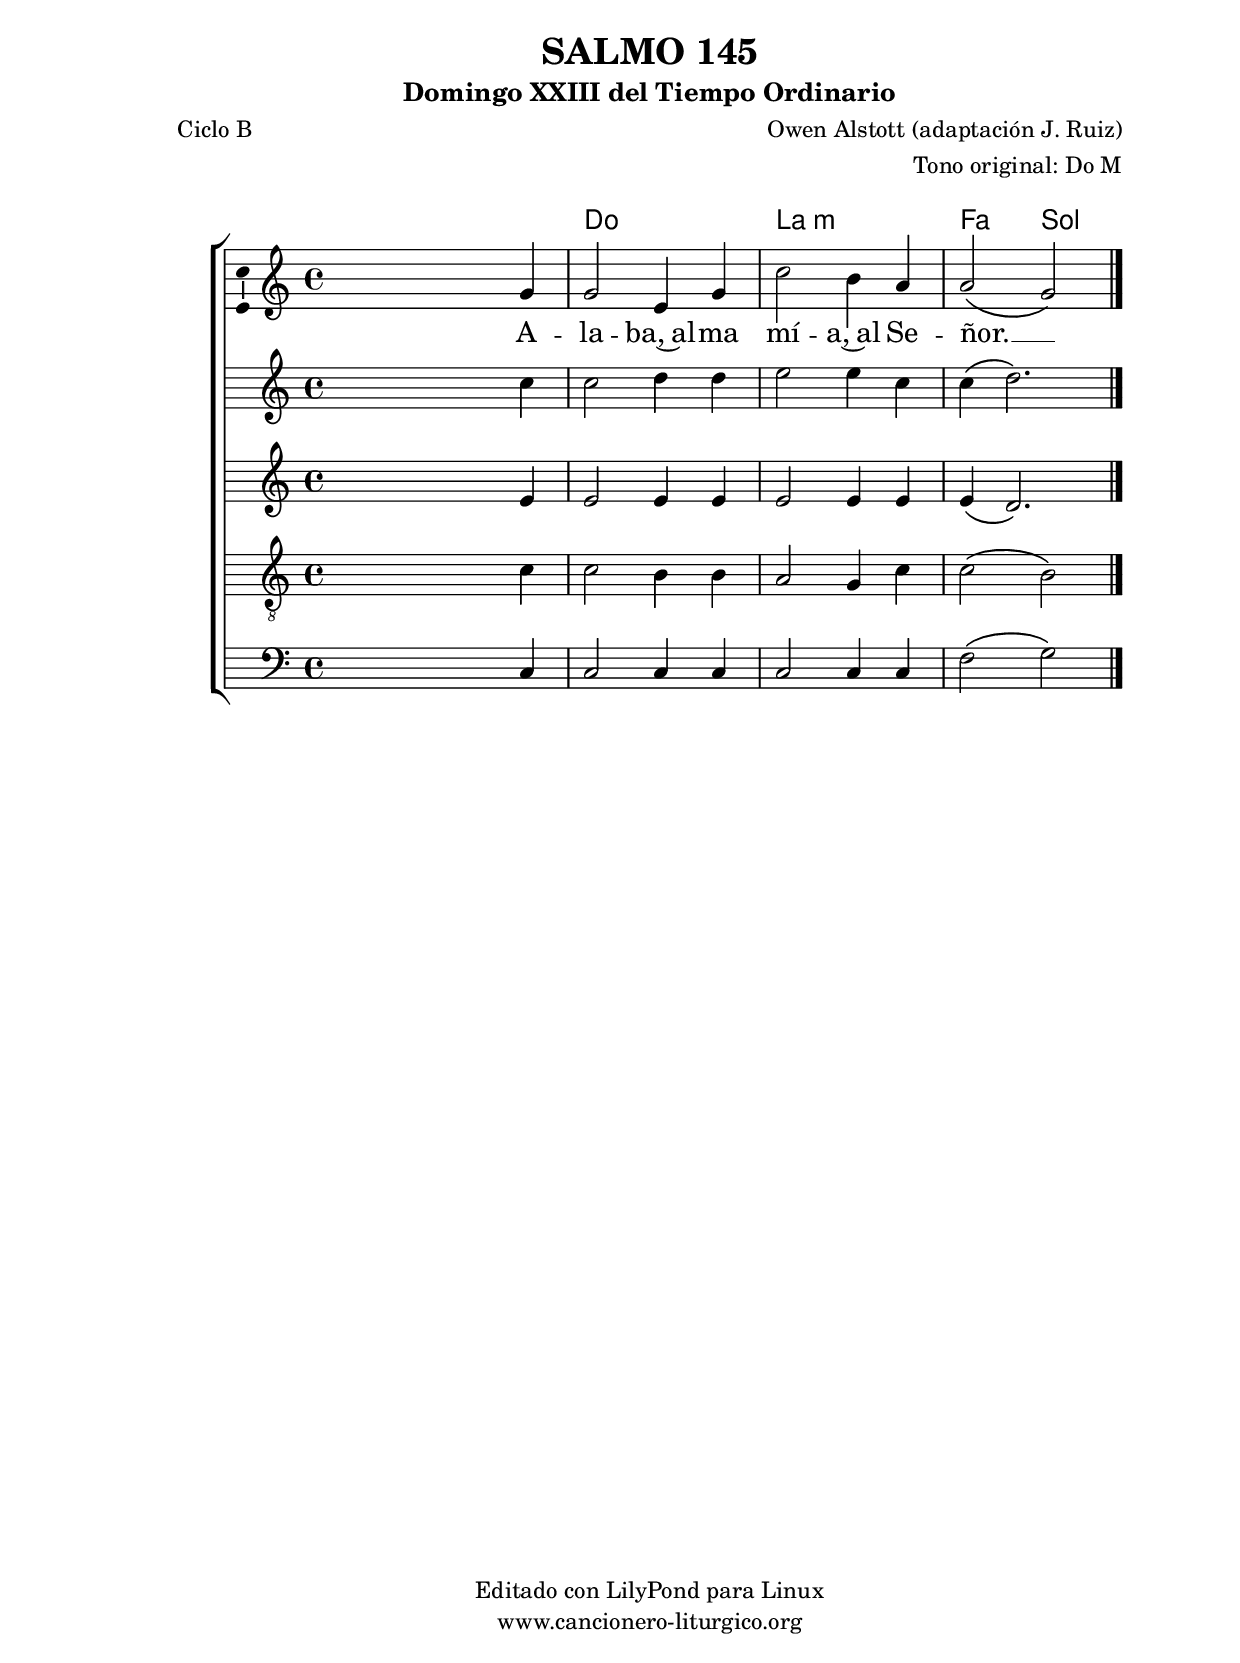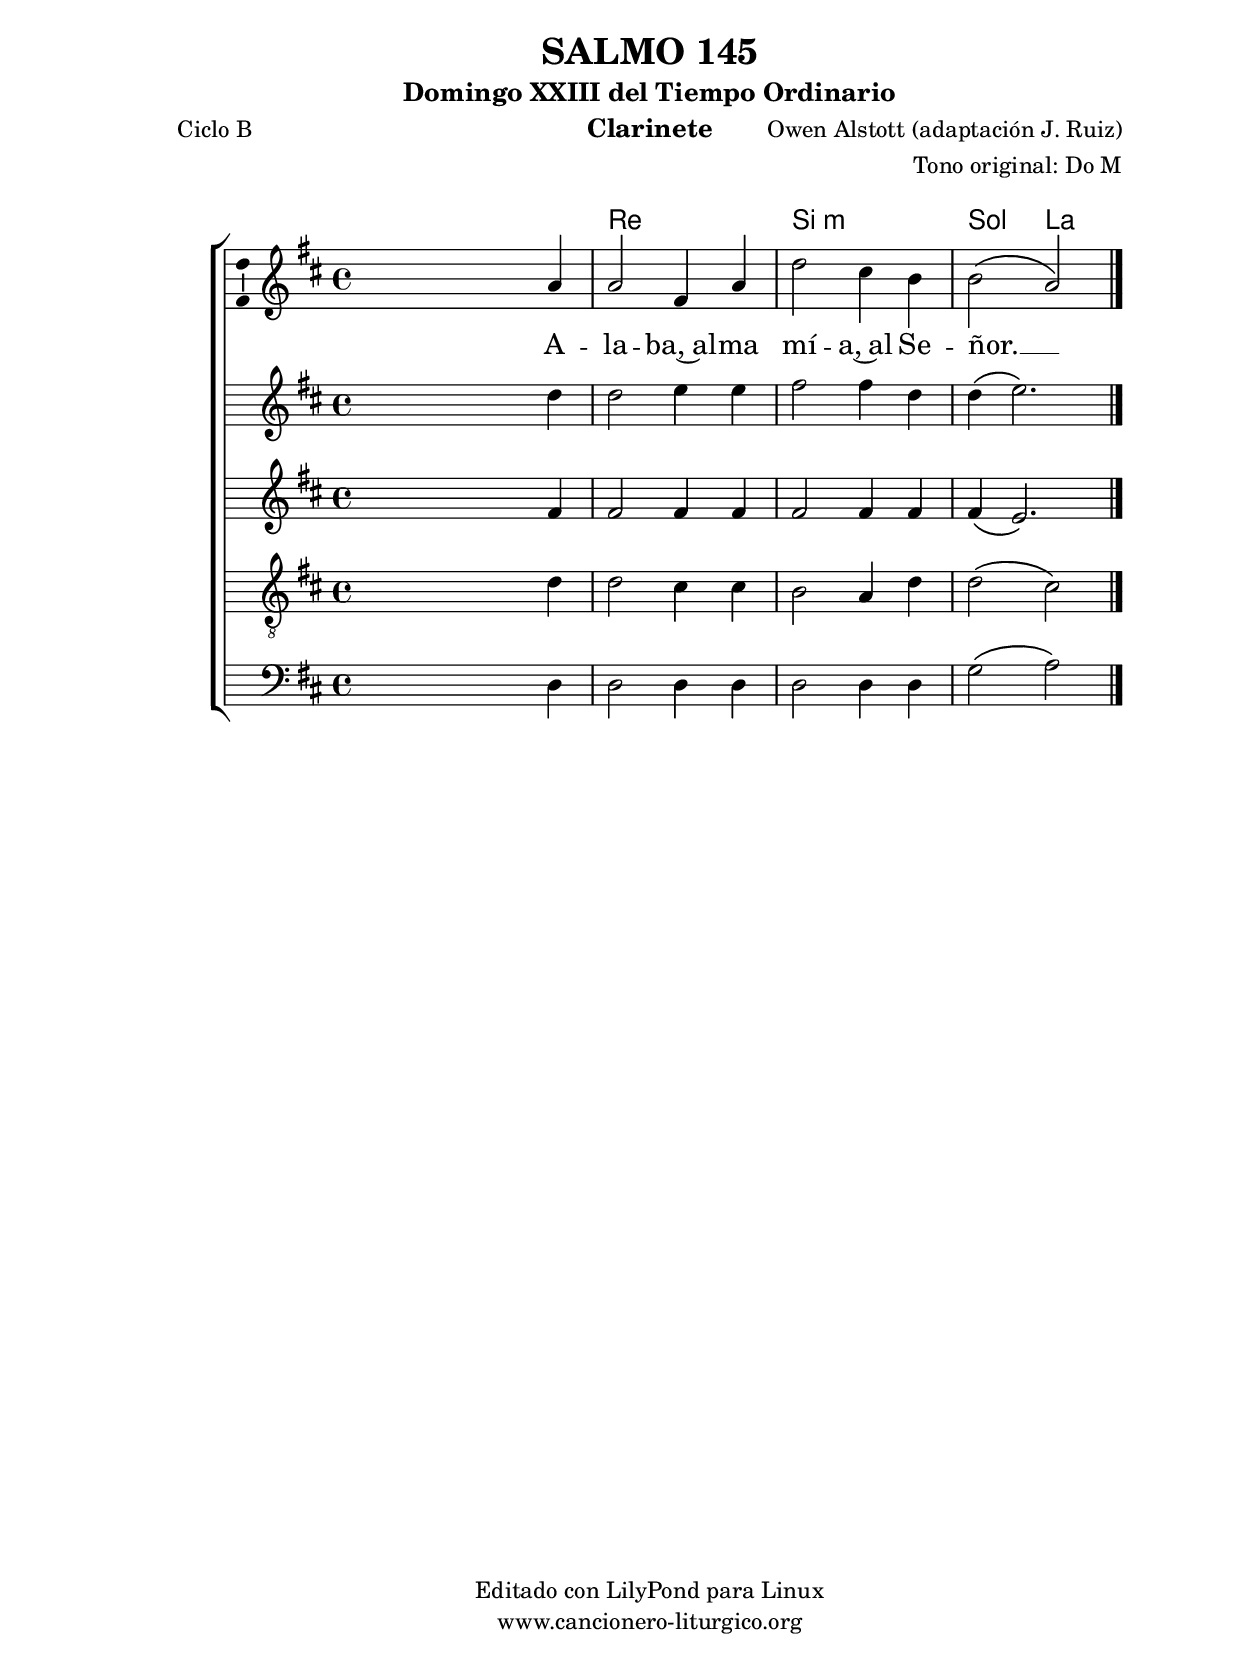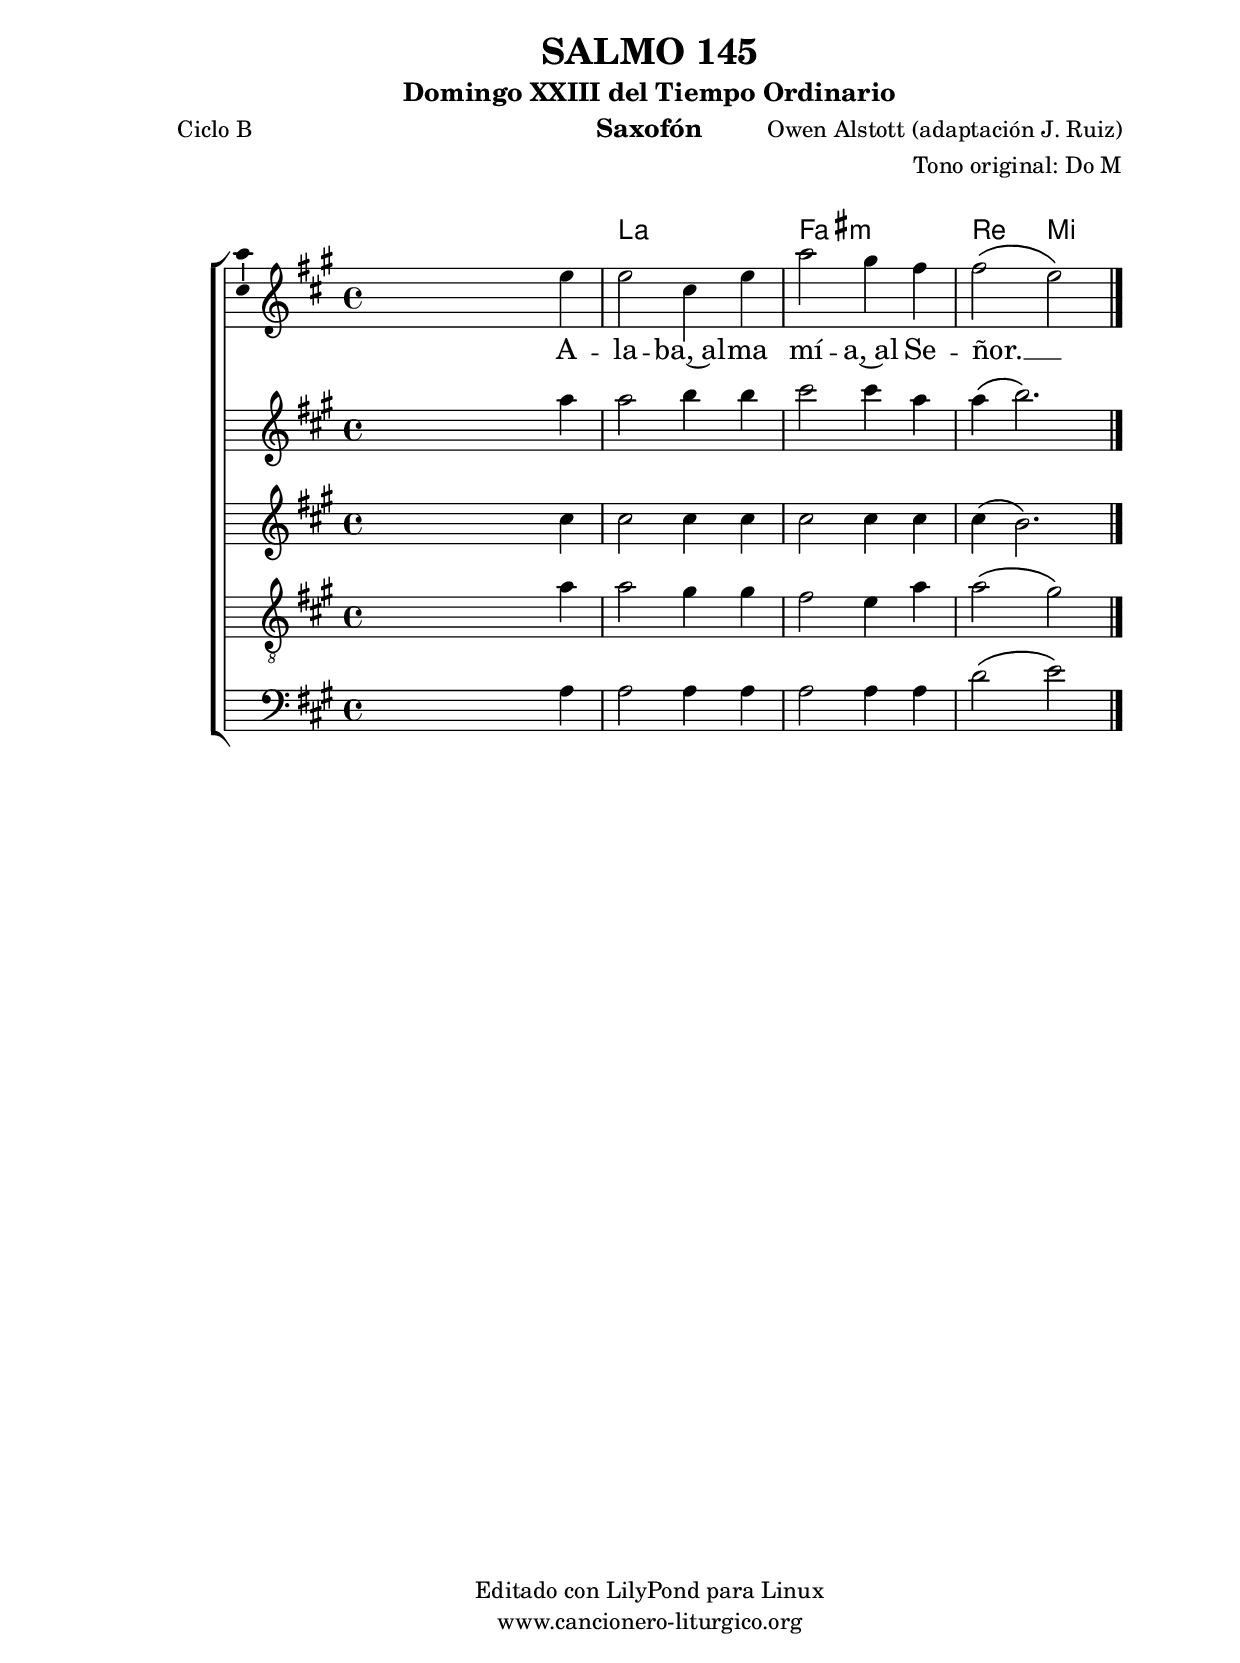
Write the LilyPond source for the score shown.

%
%para convertir .midi en .wav:
%timidity filename.midi -Ow -o finename.wav
%
%
%Para convertir de .wav a .mp3:
%lame -h -m j filename.wav
%
%
%para escuchar el midi:
%timidity nombrefichero.midi
%


%versión de lilypond para la que se ha escrito esta partitura:
\version "2.16.0"

	%Tamaño papel
	#(set-default-paper-size "a4")
	%Tamaño partitura
	#(set-global-staff-size 20)
	%No responde al pulsar sobre una nota
	#(ly:set-option 'point-and-click #f)

%parámetros del encabezamiento:
\header {
	title = "SALMO 145"
	subtitle = "Domingo XXIII del Tiempo Ordinario"
	composer = "Owen Alstott (adaptación J. Ruiz)"
	poet = "Ciclo B"
	meter = ""
	arranger = "Tono original: Do M"
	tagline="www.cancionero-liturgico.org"
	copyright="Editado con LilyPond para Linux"
	tiempo = "Ordinario"
	usos = "Salmo"
	letra = "Alaba, alma mía, al Señor."
	}

%parámetros asociados al papel:
\paper  {
	oddHeaderMarkup = \markup {\fill-line { \on-the-fly #not-first-page \fromproperty #'header:title \on-the-fly #not-first-page \fromproperty #'header:composer }}
	evenHeaderMarkup = \markup {\fill-line { \fromproperty #'header:composer \fromproperty #'header:title }}
	#(set-paper-size "a4")
	print-page-number = ##f
	first-page-number = 1
	print-first-page-number = ##f
%	head-separation = 3.0 \cm
	top-margin = 2.0 \cm
	bottom-margin = 0.5\cm
%%%	bottom-margin = -1.0\cm
	left-margin = 3.0 \cm
	line-width = 16.0 \cm 
	indent = 8\mm
	interscoreline = 2.\mm
	between-system-space = 15\mm
%	para que las partituras no llenen la hoja:
	ragged-bottom = ##t
%	idem para la última hoja:
	ragged-last-bottom = ##f
%	para que las partituras llenen el ancho del papel:
	ragged-last = ##f
	after-title-space = 2.5 \cm
%page-count=1
%system-count=8

	%Flexible Vertical Spacing
%	markup-markup-spacing =
%	#'((basic-distance . 15) (minimum-distance . 15) (padding . 3))
	markup-system-spacing =
	#'((basic-distance . 15) (minimum-distance . 15) (padding . 3))
	system-system-spacing =
	#'((basic-distance . 15) (minimum-distance . 15) (padding . 3))
	score-system-spacing =
	#'((basic-distance . 15) (minimum-distance . 15) (padding . 5))
%	top-system-spacing = % header
%	#'((basic-distance . 8) (minimum-distance . 0) (padding . 3))
%	top-markup-spacing =
%	#'((basic-distance . 20) (minimum-distance . 20) (padding . 3))
	last-bottom-spacing = % footer
	#'((basic-distance . 5) (minimum-distance . 5) (padding . 3))
%	score-markup-spacing =
%	#'((basic-distance . 16) (minimum-distance . 13) (padding . 3))

	}


%parámetros que afectan a toda la partitura:
global =  {
	%clave de sol (G):
	\clef G
	%armadura:
%	\transpose e f
	\key c \major
	\tempo 4=100
	\set Score.tempoHideNote = ##t
	}


acordes = {
	\italianChords
	\chordmode {
%	\transpose e f
{

s1 c1 a:m f2 g

	}
	}
}


melodia = 
%	\transpose e f
{
	\relative c''{

\time 4/4

s2. g4
g2 e4 g
c2 b4 a
a2 \(g\)

	\bar "|."
	}
	}


melodiadisc = 
%	\transpose e f
{
	\relative c''{
	\time 4/4

s2. c4
c2  d4 d
e2 e4 c
c4 \(d2.\)

	\bar "|."
	}
	}

melodiados = 
%	\transpose e f
{
	\relative c'{
	\time 4/4

s2. e4
e2 e4 e
e2 e4 e
e4 \(d2.\)

	\bar "|."
	}
	}


melodiatres = 
%	\transpose e f
{
	\relative c'{

%clave de fa (F):
%\clef F
\clef "G_8"

	\time 4/4

s2. c4
c2 b4 b
a2 g4 c
c2 \(b\)

	\bar "|."
	}
	}

melodiacuatro = 
%	\transpose e f
{
	\relative c{

%clave de fa (F):
\clef F

	\time 4/4

s2. c4
c2 c4 c
c2 c4 c
f2 \(g\)

	\bar "|."
	}
	}


texto = \lyricmode {
A -- la -- ba,~al -- ma mí -- a,~al Se -- ñor. __ _
	}


acordesStaff = \context ChordNames = acordesStaff <<
	\set chordChanges = ##t
	\acordes
	>>


vozStaff = \context Voice = vozStaff
\with {\consists "Ambitus_engraver"}
<<
%	\set Staff.instrumentName = ""
%	\set Staff.shortInstrumentName = ""
%	\set Staff.midiInstrument = #"clarinet"
%	\set Staff.midiInstrument = #"cello"
%	\set Staff.midiInstrument = #"flute"
	\set Staff.midiInstrument = #"electric guitar (jazz)"
%	\set Staff.midiInstrument = #"english horn"
%	\set Staff.midiInstrument = #"violin"
%	\set Staff.midiInstrument = #"glockenspiel"
	\set Staff.midiMinimumVolume = #0.7
	\set Staff.midiMaximumVolume = #0.9
	\global
	\melodia
	>>

vozdiscStaff = \context Voice = vozdiscStaff
<<
%	\set Staff.instrumentName = "Saxofón"
%	\set Staff.shortInstrumentName = "S"
	\override Staff.StaffSymbol #'staff-space = #(magstep -0.35)
	\set Staff.midiInstrument = #"violin"
	\set Staff.midiMinimumVolume = #0.4
	\set Staff.midiMaximumVolume = #0.5
%Cambio tono para saxofón (DESDE tono de clarinete)
%El segundo comando escribe la partitura en el tono del saxofón
%El primer comando hace que el fichero midi, a pesar de lo anterior, suene en el mismo tono que el resto de la partitura
%%%%%\transposition f'
%%%%%\transpose d a,
{
	\global
	\melodiadisc
}
	>>

vozdosStaff = \context Voice = vozdosStaff
<<
%	\set Staff.instrumentName = "Clarinete 1"
%	\set Staff.shortInstrumentName = "C1"
	\override Staff.StaffSymbol #'staff-space = #(magstep -0.35)
	\set Staff.midiInstrument = #"english horn"
	\set Staff.midiMinimumVolume = #0.4
	\set Staff.midiMaximumVolume = #0.5
	\global
	\melodiados
	>>

voztresStaff = \context Voice = voztresStaff
<<
%	\set Staff.instrumentName = "Clarinete 2"
%	\set Staff.shortInstrumentName = "C2"
	\override Staff.StaffSymbol #'staff-space = #(magstep -0.35)
	\set Staff.midiInstrument = #"violin"
	\set Staff.midiMinimumVolume = #0.4
	\set Staff.midiMaximumVolume = #0.5
	\global
	\melodiatres
	>>

vozcuatroStaff = \context Voice = vozcuatroStaff
<<
%	\set Staff.instrumentName = "Bajo"
%	\set Staff.shortInstrumentName = "B"
	\override Staff.StaffSymbol #'staff-space = #(magstep -0.35)
	\set Staff.midiInstrument = #"electric bass (finger)"
	\set Staff.midiMinimumVolume = #0.9
	\set Staff.midiMaximumVolume = #0.9
	\global
	\relative c' \melodiacuatro
	>>

textoStaff = \context Lyrics = textoStaff <<
	\lyricsto vozStaff \texto
	>>


\book {
	\score {
		\context ChoirStaff {
%			\override StaffGroup.SystemStartBracket #'collapse-height = #1
%			\override Score.SystemStartBar #'collapse-height = #1
			<<
			\acordesStaff
			\vozStaff
			\textoStaff
			\vozdiscStaff
			\vozdosStaff
			\voztresStaff
			\vozcuatroStaff
			>>
			}
		\layout {
	    		\context {
				\Lyrics
				\override LyricText #'font-size = #2
				}
	   		 \context {
				\Score
				%fontSize = #3
				\override StaffSymbol #'staff-space = #(magstep +3)
				%\override Beam #'thickness = #0.55
				%\override SpacingSpanner #'spacing-increment = #1.0
				%\override Slur #'height-limit = #1.5
				}
			}
		}
	\score {
		\unfoldRepeats
		\context ChoirStaff {
			<<
			\acordesStaff
			\vozStaff
			\vozdiscStaff
			\vozdosStaff
			\voztresStaff
			\vozcuatroStaff
			>>
			}
		\midi {
	  		\context {
	  			\Score
				tempoWholesPerMinute = #(ly:make-moment 70 4)
				}
			}
		}
	}

%Partitura para clarinete
#(define output-suffix "C")
\book {
	\header{
		instrument = "Clarinete"
		}
	\score {
		\context ChoirStaff {
%			\override StaffGroup.SystemStartBracket #'collapse-height = #1
%			\override Score.SystemStartBar #'collapse-height = #1
\transpose c d
			<<
			\acordesStaff
			\vozStaff
			\textoStaff
			\vozdiscStaff
			\vozdosStaff
			\voztresStaff
			\vozcuatroStaff
			>>
			}
		\layout {
	    		\context {
				\Lyrics
				\override LyricText #'font-size = #2
				}
	   		 \context {
				\Score
				%fontSize = #3
				\override StaffSymbol #'staff-space = #(magstep +3)
				%\override Beam #'thickness = #0.55
				%\override SpacingSpanner #'spacing-increment = #1.0
				%\override Slur #'height-limit = #1.5
				}
			}
		}
	}

%Partitura para saxofón
#(define output-suffix "S")
\book {
	\header{
		instrument = "Saxofón"
		}
	\score {
		\context ChoirStaff {
%			\override StaffGroup.SystemStartBracket #'collapse-height = #1
%			\override Score.SystemStartBar #'collapse-height = #1
\transpose c a
			<<
			\acordesStaff
			\vozStaff
			\textoStaff
			\vozdiscStaff
			\vozdosStaff
			\voztresStaff
			\vozcuatroStaff
			>>
			}
		\layout {
	    		\context {
				\Lyrics
				\override LyricText #'font-size = #2
				}
	   		 \context {
				\Score
				%fontSize = #3
				\override StaffSymbol #'staff-space = #(magstep +3)
				%\override Beam #'thickness = #0.55
				%\override SpacingSpanner #'spacing-increment = #1.0
				%\override Slur #'height-limit = #1.5
				}
			}
		}
	}

